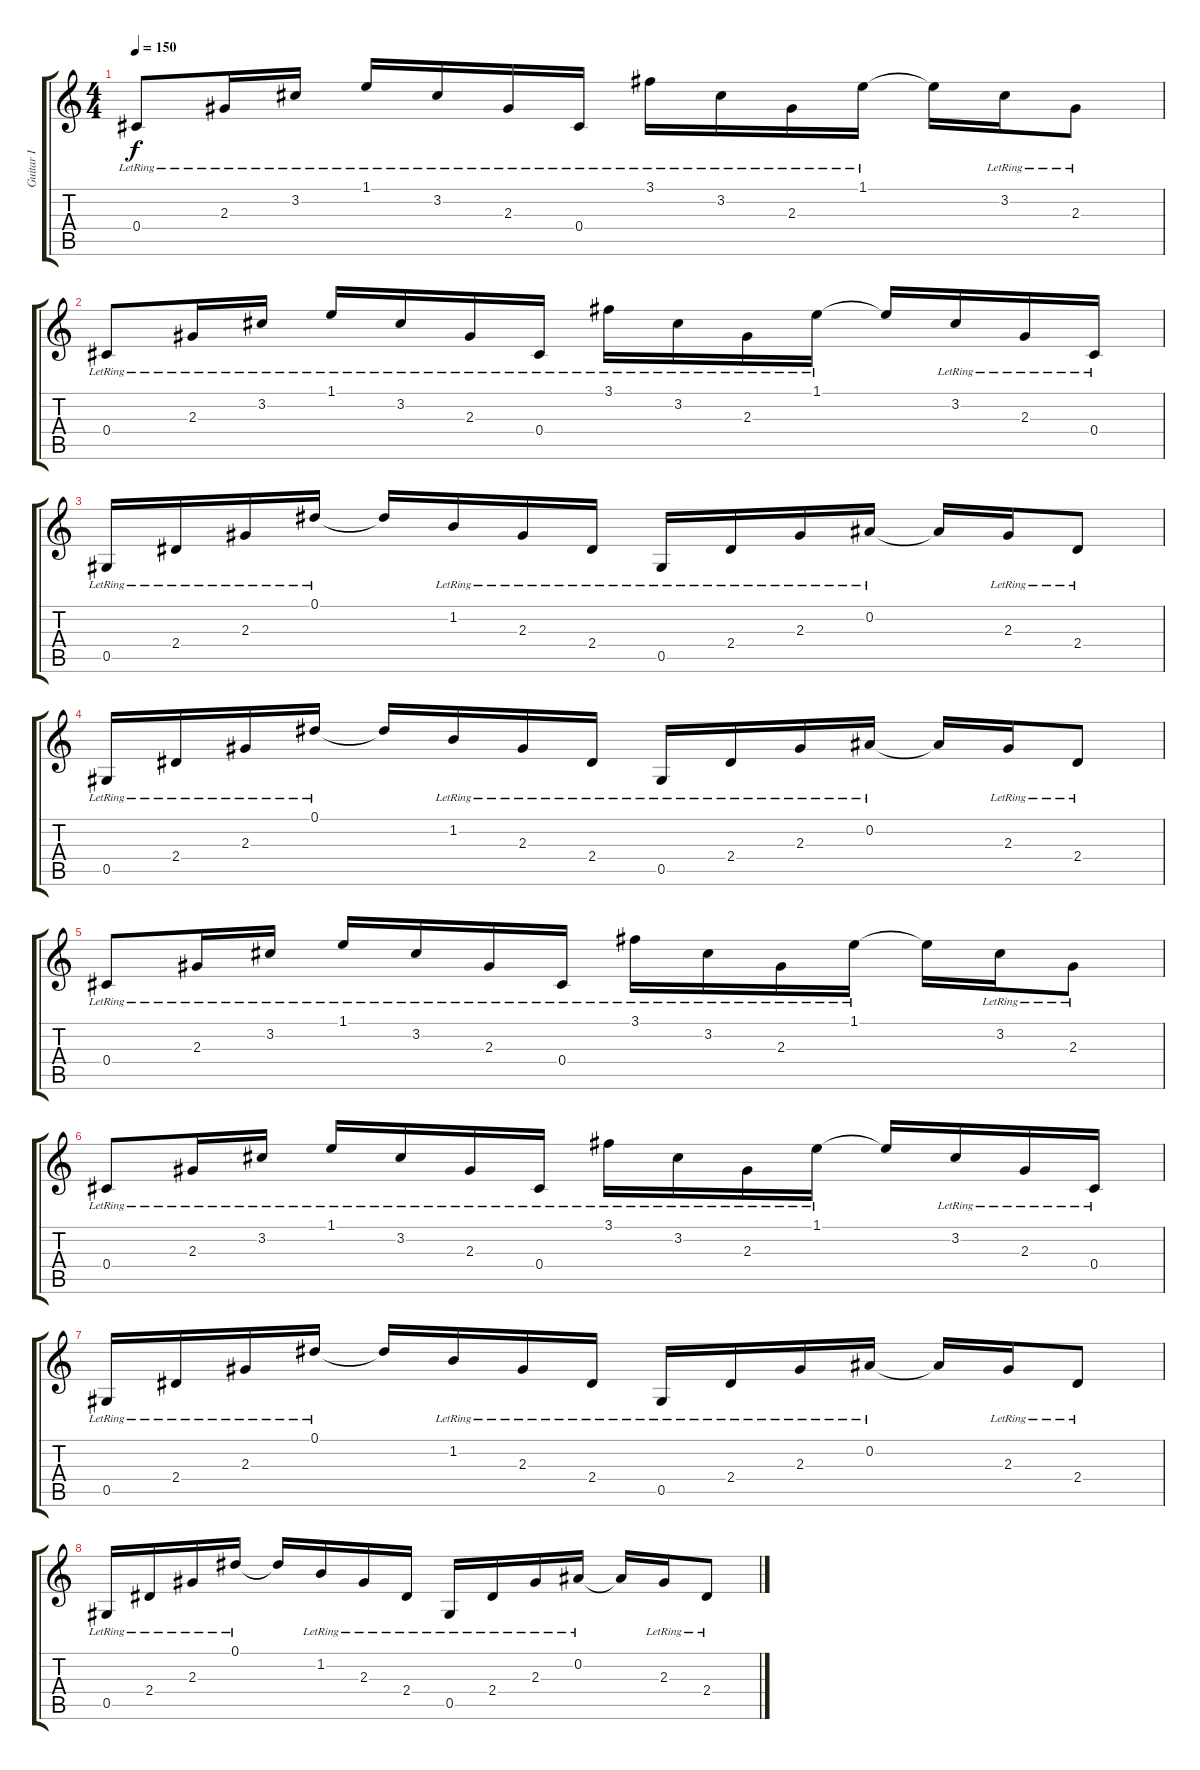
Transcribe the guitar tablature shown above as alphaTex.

\track ("Guitar I" "Guitar I") {instrument acousticguitarsteel}
\staff {score tabs}
\tuning (Eb4 Bb3 Gb3 Db3 Ab2 Eb2) {hide}
\ts (4 4)
\tempo 150
\clef g2
\ks c
0.4{lr}.8{dy f} 2.3{lr}.16 3.2{lr}.16 1.1{lr}.16 3.2{lr}.16 2.3{lr}.16 0.4{lr}.16 3.1{lr}.16 3.2{lr}.16 2.3{lr}.16 1.1{lr}.16 1.1{t}.16 3.2{lr}.16 2.3{lr}.8 |
0.4{lr}.8 2.3{lr}.16 3.2{lr}.16 1.1{lr}.16 3.2{lr}.16 2.3{lr}.16 0.4{lr}.16 3.1{lr}.16 3.2{lr}.16 2.3{lr}.16 1.1{lr}.16 1.1{t}.16 3.2{lr}.16 2.3{lr}.16 0.4{lr}.16 |
0.5{lr}.16 2.4{lr}.16 2.3{lr}.16 0.1{lr}.16 0.1{t}.16 1.2{lr}.16 2.3{lr}.16 2.4{lr}.16 0.5{lr}.16 2.4{lr}.16 2.3{lr}.16 0.2{lr}.16 0.2{t}.16 2.3{lr}.16 2.4{lr}.8 |
0.5{lr}.16 2.4{lr}.16 2.3{lr}.16 0.1{lr}.16 0.1{t}.16 1.2{lr}.16 2.3{lr}.16 2.4{lr}.16 0.5{lr}.16 2.4{lr}.16 2.3{lr}.16 0.2{lr}.16 0.2{t}.16 2.3{lr}.16 2.4{lr}.8 |
0.4{lr}.8 2.3{lr}.16 3.2{lr}.16 1.1{lr}.16 3.2{lr}.16 2.3{lr}.16 0.4{lr}.16 3.1{lr}.16 3.2{lr}.16 2.3{lr}.16 1.1{lr}.16 1.1{t}.16 3.2{lr}.16 2.3{lr}.8 |
0.4{lr}.8 2.3{lr}.16 3.2{lr}.16 1.1{lr}.16 3.2{lr}.16 2.3{lr}.16 0.4{lr}.16 3.1{lr}.16 3.2{lr}.16 2.3{lr}.16 1.1{lr}.16 1.1{t}.16 3.2{lr}.16 2.3{lr}.16 0.4{lr}.16 |
0.5{lr}.16 2.4{lr}.16 2.3{lr}.16 0.1{lr}.16 0.1{t}.16 1.2{lr}.16 2.3{lr}.16 2.4{lr}.16 0.5{lr}.16 2.4{lr}.16 2.3{lr}.16 0.2{lr}.16 0.2{t}.16 2.3{lr}.16 2.4{lr}.8 |
0.5{lr}.16 2.4{lr}.16 2.3{lr}.16 0.1{lr}.16 0.1{t}.16 1.2{lr}.16 2.3{lr}.16 2.4{lr}.16 0.5{lr}.16 2.4{lr}.16 2.3{lr}.16 0.2{lr}.16 0.2{t}.16 2.3{lr}.16 2.4{lr}.8
